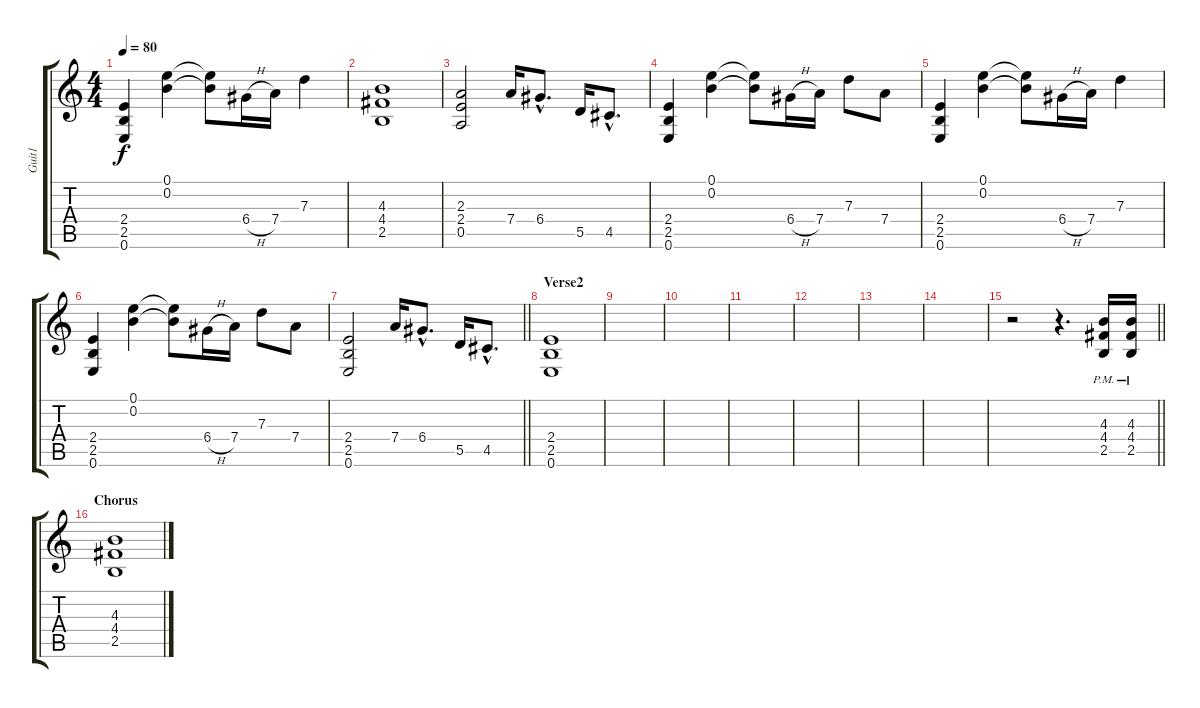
\track ("Guit1" "Guit1") {instrument distortionguitar}
\staff {score tabs}
\tuning (E4 B3 G3 D3 A2 E2) {hide}
\ts (4 4)
\tempo 80
\clef g2
\ks c
(2.4 2.5 0.6).4{dy f} (0.1 0.2).4 (0.1{t} 0.2{t}).8 6.4{h}.16 7.4.16 7.3.4 |
(4.3 4.4 2.5).1 |
(2.3 2.4 0.5).2 7.4.16 6.4{hac}.8{d} 5.5.16 4.5{hac}.8{d} |
(2.4 2.5 0.6).4 (0.1 0.2).4 (0.1{t} 0.2{t}).8 6.4{h}.16 7.4.16 7.3.8 7.4.8 |
(2.4 2.5 0.6).4 (0.1 0.2).4 (0.1{t} 0.2{t}).8 6.4{h}.16 7.4.16 7.3.4 |
(2.4 2.5 0.6).4 (0.1 0.2).4 (0.1{t} 0.2{t}).8 6.4{h}.16 7.4.16 7.3.8 7.4.8 |
\barLineRight lightlight
(2.4 2.5 0.6).2 7.4.16 6.4{hac}.8{d} 5.5.16 4.5{hac}.8{d} |
\section ("" "Verse2")
(2.4 2.5 0.6).1 |
|
|
|
|
|
|
\barLineRight lightlight
r.2 r.4{d} (4.3{pm} 4.4{pm} 2.5{pm}).16 (4.3{pm} 4.4{pm} 2.5{pm}).16 |
\section ("" "Chorus")
(4.3 4.4 2.5).1
